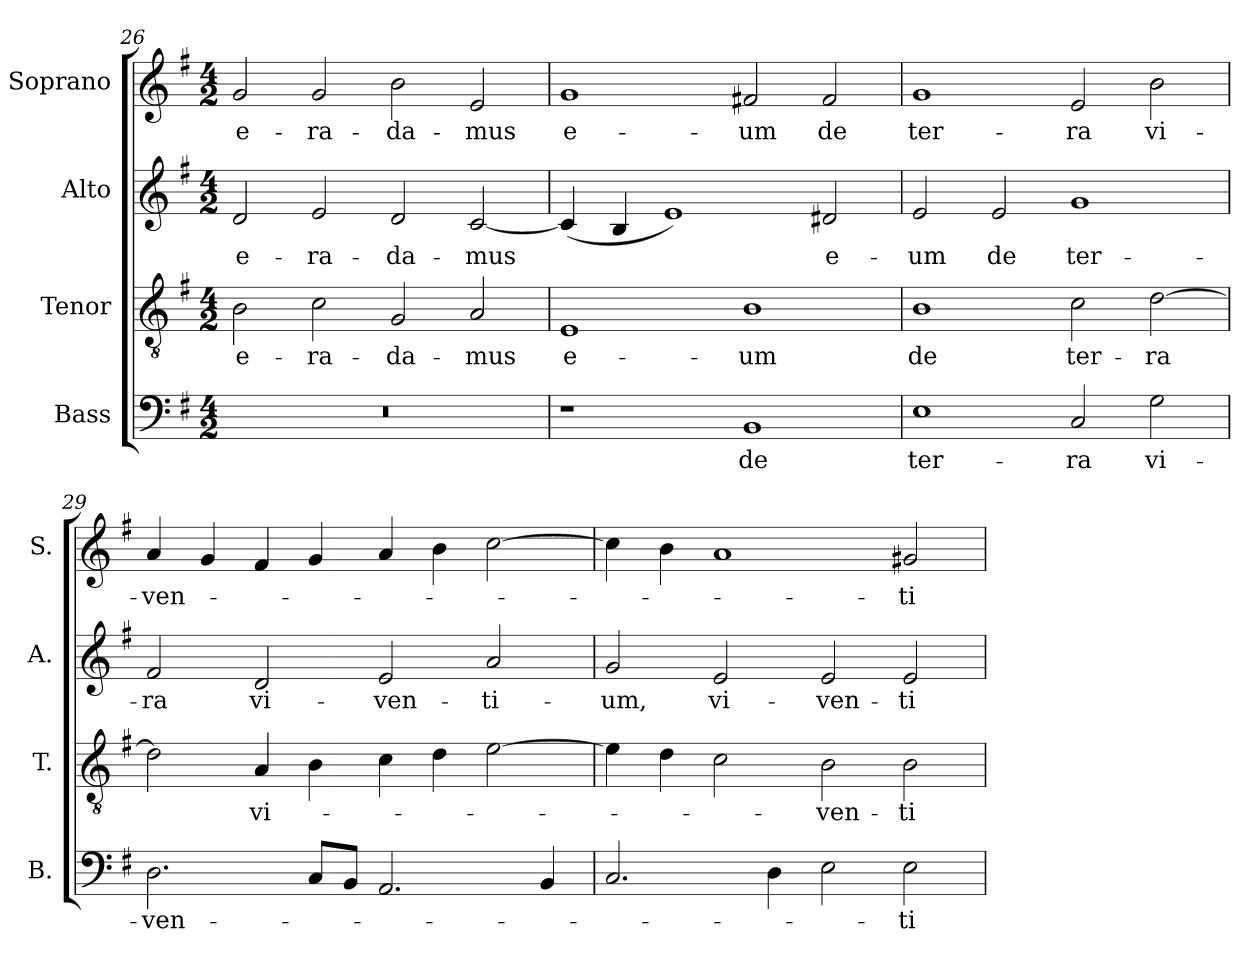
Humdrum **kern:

**kern	**text	**kern	**text	**kern	**text	**kern	**text
*part4	*part4	*part3	*part3	*part2	*part2	*part1	*part1
*staff4	*staff4	*staff3	*staff3	*staff2	*staff2	*staff1	*staff1
*I"Bass	*	*I"Tenor	*	*I"Alto	*	*I"Soprano	*
*I'B.	*	*I'T.	*	*I'A.	*	*I'S.	*
*clefF4	*	*clefGv2	*	*clefG2	*	*clefG2	*
*	*	*ITrd7c12	*	*	*	*	*
*k[f#]	*	*k[f#]	*	*k[f#]	*	*k[f#]	*
*G:	*	*G:	*	*G:	*	*G:	*
*M4/2	*	*M4/2	*	*M4/2	*	*M4/2	*
=26	=26	=26	=26	=26	=26	=26	=26
!LO:N:vis=1	!	!	!	!	!	!	!
!	!	!	!LO:LY:b:color=#000000	!	!	!	!
!	!	!	!	!	!LO:LY:b:color=#000000	!	!
!	!	!	!	!	!	!	!LO:LY:b:color=#000000
0r	.	2BBi\	e-	2di/	e-	2gi/	e-
!	!	!	!LO:LY:b:color=#000000	!	!	!	!
!	!	!	!	!	!LO:LY:b:color=#000000	!	!
!	!	!	!	!	!	!	!LO:LY:b:color=#000000
.	.	2Ci\	-ra-	2ei/	-ra-	2gi/	-ra-
!	!	!	!LO:LY:b:color=#000000	!	!	!	!
!	!	!	!	!	!LO:LY:b:color=#000000	!	!
!	!	!	!	!	!	!	!LO:LY:b:color=#000000
.	.	2GGi/	-da-	2di/	-da-	2bi\	-da-
!	!	!	!LO:LY:b:color=#000000	!	!	!	!
!	!	!	!	!	!LO:LY:b:color=#000000	!	!
!	!	!	!	!	!	!	!LO:LY:b:color=#000000
.	.	2AAi/	-mus	[2ci/	-mus	2ei/	-mus
=27	=27	=27	=27	=27	=27	=27	=27
!	!	!	!LO:LY:b:color=#000000	!	!	!	!
!	!	!	!	!	!	!	!LO:LY:b:color=#000000
1r	.	1EEi	e-	(4ci/]	.	1gi	e-
.	.	.	.	4Bi/	.	.	.
.	.	.	.	1ei)	.	.	.
!	!LO:LY:b:color=#000000	!	!	!	!	!	!
!	!	!	!LO:LY:b:color=#000000	!	!	!	!
!	!	!	!	!	!	!	!LO:LY:b:color=#000000
1BBi	de	1BBi	-um	.	.	2f#Xi/	-um
!	!	!	!	!	!LO:LY:b:color=#000000	!	!
!	!	!	!	!	!	!	!LO:LY:b:color=#000000
.	.	.	.	2d#Xi/	e-	2f#i/	de
!!LO:LB:g=z
=28	=28	=28	=28	=28	=28	=28	=28
!	!LO:LY:b:color=#000000	!	!	!	!	!	!
!	!	!	!LO:LY:b:color=#000000	!	!	!	!
!	!	!	!	!	!LO:LY:b:color=#000000	!	!
!	!	!	!	!	!	!	!LO:LY:b:color=#000000
1Ei	ter-	1BBi	de	2ei/	-um	1gi	ter-
!	!	!	!	!	!LO:LY:b:color=#000000	!	!
.	.	.	.	2ei/	de	.	.
!	!LO:LY:b:color=#000000	!	!	!	!	!	!
!	!	!	!LO:LY:b:color=#000000	!	!	!	!
!	!	!	!	!	!LO:LY:b:color=#000000	!	!
!	!	!	!	!	!	!	!LO:LY:b:color=#000000
2Ci/	-ra	2Ci\	ter-	1gi	ter-	2ei/	-ra
!	!LO:LY:b:color=#000000	!	!	!	!	!	!
!	!	!	!LO:LY:b:color=#000000	!	!	!	!
!	!	!	!	!	!	!	!LO:LY:b:color=#000000
2Gi\	vi-	[2Di\	-ra	.	.	2bi\	vi-
=29	=29	=29	=29	=29	=29	=29	=29
!	!LO:LY:b:color=#000000	!	!	!	!	!	!
!	!	!	!	!	!LO:LY:b:color=#000000	!	!
!	!	!	!	!	!	!	!LO:LY:b:color=#000000
2.Di\	-ven-	2Di\]	.	2f#i/	-ra	4ai/	-ven-
.	.	.	.	.	.	4gi/	.
!	!	!	!LO:LY:b:color=#000000	!	!	!	!
!	!	!	!	!	!LO:LY:b:color=#000000	!	!
.	.	4AAi/	vi-	2di/	vi-	4f#i/	.
8Ci/L	.	4BBi\	.	.	.	4gi/	.
8BBi/J	.	.	.	.	.	.	.
!	!	!	!	!	!LO:LY:b:color=#000000	!	!
2.AAi/	.	4Ci\	.	2ei/	-ven-	4ai/	.
.	.	4Di\	.	.	.	4bi\	.
!	!	!	!	!	!LO:LY:b:color=#000000	!	!
.	.	[2Ei\	.	2ai/	-ti-	[2cci\	.
4BBi/	.	.	.	.	.	.	.
=30	=30	=30	=30	=30	=30	=30	=30
!	!	!	!	!	!LO:LY:b:color=#000000	!	!
2.Ci/	.	4Ei\]	.	2gi/	-um,	4cci\]	.
.	.	4Di\	.	.	.	4bi\	.
!	!	!	!	!	!LO:LY:b:color=#000000	!	!
.	.	2Ci\	.	2ei/	vi-	1ai	.
4Di\	.	.	.	.	.	.	.
!	!	!	!LO:LY:b:color=#000000	!	!	!	!
!	!	!	!	!	!LO:LY:b:color=#000000	!	!
2Ei\	.	2BBi\	-ven-	2ei/	-ven-	.	.
!	!LO:LY:b:color=#000000	!	!	!	!	!	!
!	!	!	!LO:LY:b:color=#000000	!	!	!	!
!	!	!	!	!	!LO:LY:b:color=#000000	!	!
!	!	!	!	!	!	!	!LO:LY:b:color=#000000
2Ei\	-ti-	2BBi\	-ti-	2ei/	-ti-	2g#Xi/	-ti-
=	=	=	=	=	=	=	=
*-	*-	*-	*-	*-	*-	*-	*-
